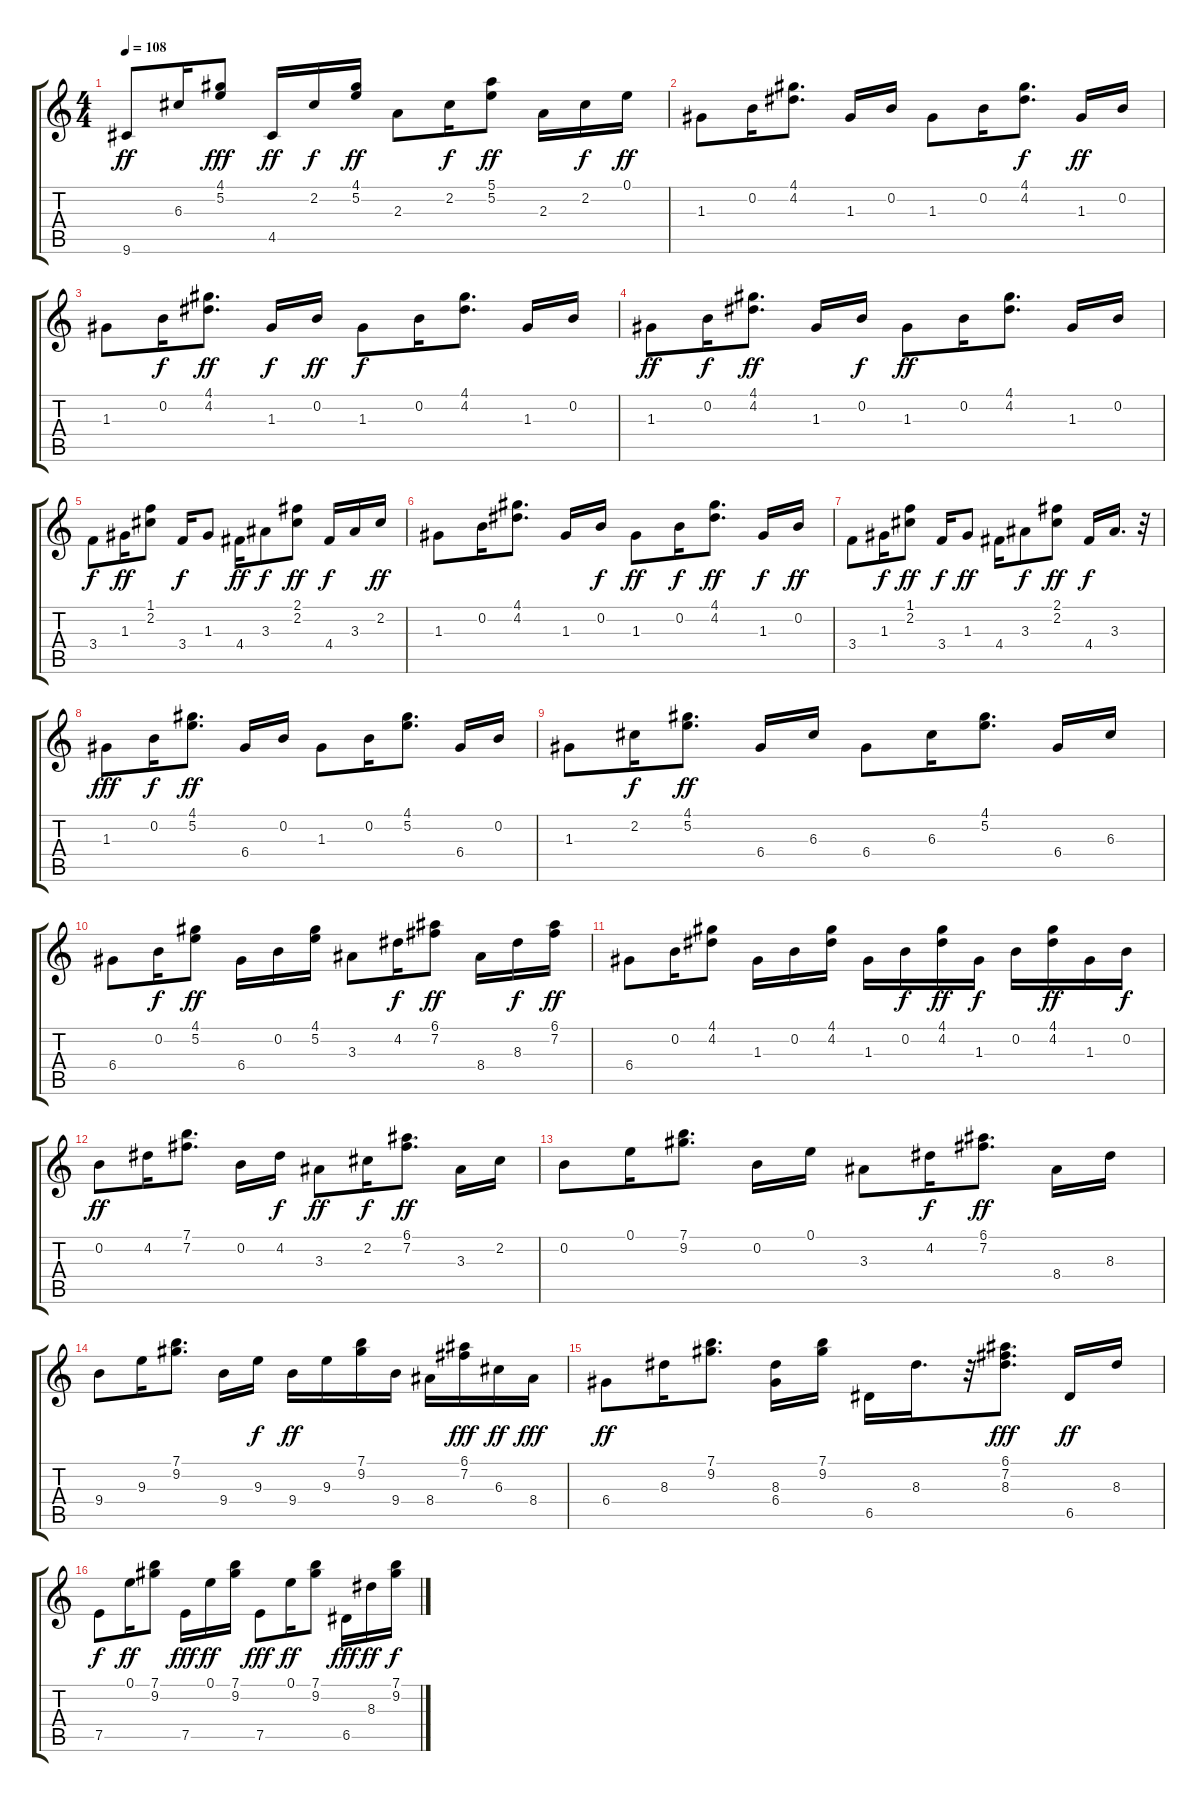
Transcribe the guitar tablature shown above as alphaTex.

\track "" {instrument acousticguitarsteel}
\staff {score tabs}
\tuning (E4 B3 G3 D3 A2 E2) {hide}
\ts (4 4)
\tempo 108
\clef g2
\ks c
9.6.8{dy ff} 6.3.16 (4.1 5.2).8{dy fff} 4.5.16{dy ff} 2.2.16{dy f} (4.1 5.2).16{dy ff} 2.3.8 2.2.16{dy f} (5.1 5.2).8{dy ff} 2.3.16 2.2.16{dy f} 0.1.16{dy ff} |
1.3.8 0.2.16 (4.1 4.2).8{d} 1.3.16 0.2.16 1.3.8 0.2.16 (4.1 4.2).8{d dy f} 1.3.16{dy ff} 0.2.16 |
1.3.8 0.2.16{dy f} (4.1 4.2).8{d dy ff} 1.3.16{dy f} 0.2.16{dy ff} 1.3.8{dy f} 0.2.16 (4.1 4.2).8{d} 1.3.16 0.2.16 |
1.3.8{dy ff} 0.2.16{dy f} (4.1 4.2).8{d dy ff} 1.3.16 0.2.16{dy f} 1.3.8{dy ff} 0.2.16 (4.1 4.2).8{d} 1.3.16 0.2.16 |
3.4.8{dy f} 1.3.16{dy ff} (1.1 2.2).8 3.4.16{dy f} 1.3.8 4.4.16{dy ff} 3.3.8{dy f} (2.1 2.2).8{dy ff} 4.4.16{dy f} 3.3.16 2.2.16{dy ff} |
1.3.8 0.2.16 (4.1 4.2).8{d} 1.3.16 0.2.16{dy f} 1.3.8{dy ff} 0.2.16{dy f} (4.1 4.2).8{d dy ff} 1.3.16{dy f} 0.2.16{dy ff} |
3.4.8 1.3.16{dy f} (1.1 2.2).8{dy ff} 3.4.16{dy f} 1.3.8{dy ff} 4.4.16 3.3.8{dy f} (2.1 2.2).8{dy ff} 4.4.16{dy f} 3.3.16{d} r.32 |
1.3.8{dy fff} 0.2.16{dy f} (4.1 5.2).8{d dy ff} 6.4.16 0.2.16 1.3.8 0.2.16 (4.1 5.2).8{d} 6.4.16 0.2.16 |
1.3.8 2.2.16{dy f} (4.1 5.2).8{d dy ff} 6.4.16 6.3.16 6.4.8 6.3.16 (4.1 5.2).8{d} 6.4.16 6.3.16 |
6.4.8 0.2.16{dy f} (4.1 5.2).8{dy ff} 6.4.16 0.2.16 (4.1 5.2).16 3.3.8 4.2.16{dy f} (6.1 7.2).8{dy ff} 8.4.16 8.3.16{dy f} (6.1 7.2).16{dy ff} |
6.4.8 0.2.16 (4.1 4.2).8 1.3.16 0.2.16 (4.1 4.2).16 1.3.16 0.2.16{dy f} (4.1 4.2).16{dy ff} 1.3.16{dy f} 0.2.16 (4.1 4.2).16{dy ff} 1.3.16 0.2.16{dy f} |
0.2.8{dy ff} 4.2.16 (7.1 7.2).8{d} 0.2.16 4.2.16{dy f} 3.3.8{dy ff} 2.2.16{dy f} (6.1 7.2).8{d dy ff} 3.3.16 2.2.16 |
0.2.8 0.1.16 (7.1 9.2).8{d} 0.2.16 0.1.16 3.3.8 4.2.16{dy f} (6.1 7.2).8{d dy ff} 8.4.16 8.3.16 |
9.4.8 9.3.16 (7.1 9.2).8{d} 9.4.16 9.3.16{dy f} 9.4.16{dy ff} 9.3.16 (7.1 9.2).16 9.4.16 8.4.16 (6.1 7.2).16{dy fff} 6.3.16{dy ff} 8.4.16{dy fff} |
6.4.8{dy ff} 8.3.16 (7.1 9.2).8{d} (8.3 6.4).16 (7.1 9.2).16 6.5.16 8.3.16{d} r.32 (6.1 7.2 8.3).8{d dy fff} 6.5.16{dy ff} 8.3.16 |
7.5.8{dy f} 0.1.16{dy ff} (7.1 9.2).8 7.5.16{dy fff} 0.1.16{dy ff} (7.1 9.2).16 7.5.8{dy fff} 0.1.16{dy ff} (7.1 9.2).8 6.5.16{dy fff} 8.3.16{dy ff} (7.1 9.2).16{dy f}
